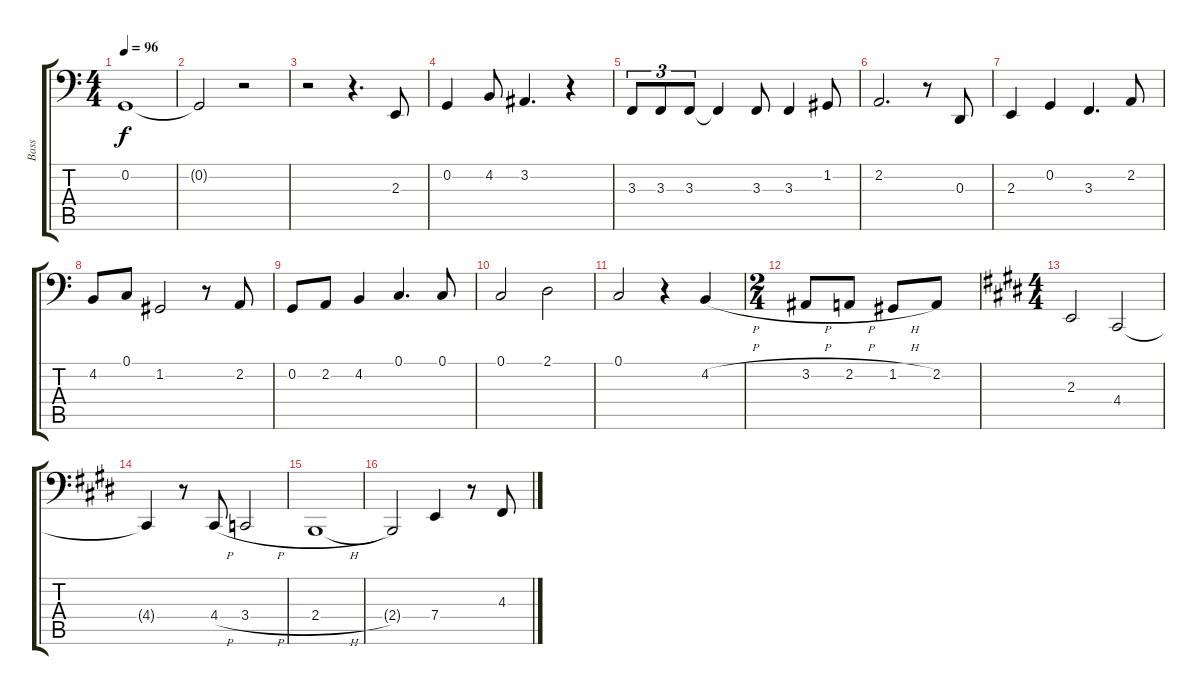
\track ("Bass" "Bass") {instrument lead6voice}
\staff {score tabs}
\tuning (C3 G2 D2 A1 E1 B0) {hide}
\ts (4 4)
\tempo 96
\clef f4
\ks c
0.2.1{dy f} |
0.2{t}.2 r.2 |
r.2 r.4{d} 2.3.8 |
0.2.4 4.2.8 3.2.4{d} r.4 |
3.3.8{tu (3 2)} 3.3.8{tu (3 2)} 3.3.8{tu (3 2)} 3.3{t}.4 3.3.8 3.3.4 1.2.8 |
2.2.2{d} r.8 0.3.8 |
2.3.4 0.2.4 3.3.4{d} 2.2.8 |
4.2.8 0.1.8 1.2.2 r.8 2.2.8 |
0.2.8 2.2.8 4.2.4 0.1.4{d} 0.1.8 |
0.1.2 2.1.2 |
0.1.2 r.4 4.2{h}.4 |
\ts (2 4)
3.2{h}.8 2.2{h}.8 1.2{h}.8 2.2.8 |
\ts (4 4)
\ks e
2.3.2 4.4.2 |
4.4{t}.4 r.8 4.4{h}.8 3.4{h}.2 |
2.4{h}.1 |
2.4{t}.2 7.4.4 r.8 4.3.8
